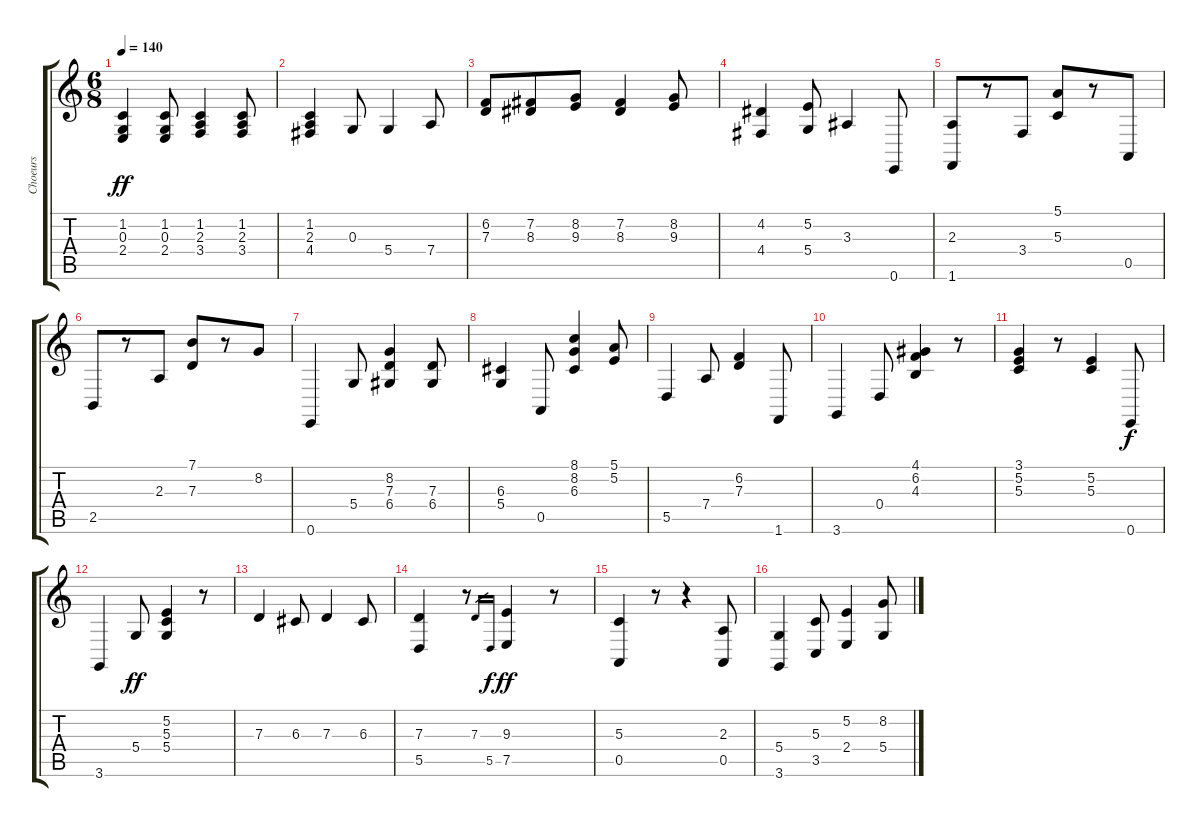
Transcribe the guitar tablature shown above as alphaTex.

\track ("Choeurs" "Choeurs") {instrument choiraahs}
\staff {score tabs}
\tuning (E4 B3 G3 D3 A2 E2) {hide}
\ts (6 8)
\tempo 140
\clef g2
\ks c
(1.2 0.3 2.4).4{dy ff} (1.2 0.3 2.4).8 (1.2 2.3 3.4).4 (1.2 2.3 3.4).8 |
(1.2 2.3 4.4).4 0.3.8 5.4.4 7.4.8 |
(6.2 7.3).8 (7.2 8.3).8 (8.2 9.3).8 (7.2 8.3).4 (8.2 9.3).8 |
(4.2 4.4).4 (5.2 5.4).8 3.3.4 0.6.8 |
(2.3 1.6).8 r.8 3.4.8 (5.1 5.3).8 r.8 0.5.8 |
2.5.8 r.8 2.3.8 (7.1 7.3).8 r.8 8.2.8 |
0.6.4 5.4.8 (8.2 7.3 6.4).4 (7.3 6.4).8 |
(6.3 5.4).4 0.5.8 (8.1 8.2 6.3).4 (5.1 5.2).8 |
5.5.4 7.4.8 (6.2 7.3).4 1.6.8 |
3.6.4 0.4.8 (4.1 6.2 4.3).4 r.8 |
(3.1 5.2 5.3).4 r.8 (5.2 5.3).4 0.6.8{dy f} |
3.6.4 5.4.8{dy ff} (5.2 5.3 5.4).4 r.8 |
7.3.4 6.3.8 7.3.4 6.3.8 |
(7.3 5.5).4 r.8 7.3.16{gr} 5.5.16{gr dy f} (9.3 7.5).4{dy ff} r.8 |
(5.3 0.5).4 r.8 r.4 (2.3 0.5).8 |
(5.4 3.6).4 (5.3 3.5).8 (5.2 2.4).4 (8.2 5.4).8
